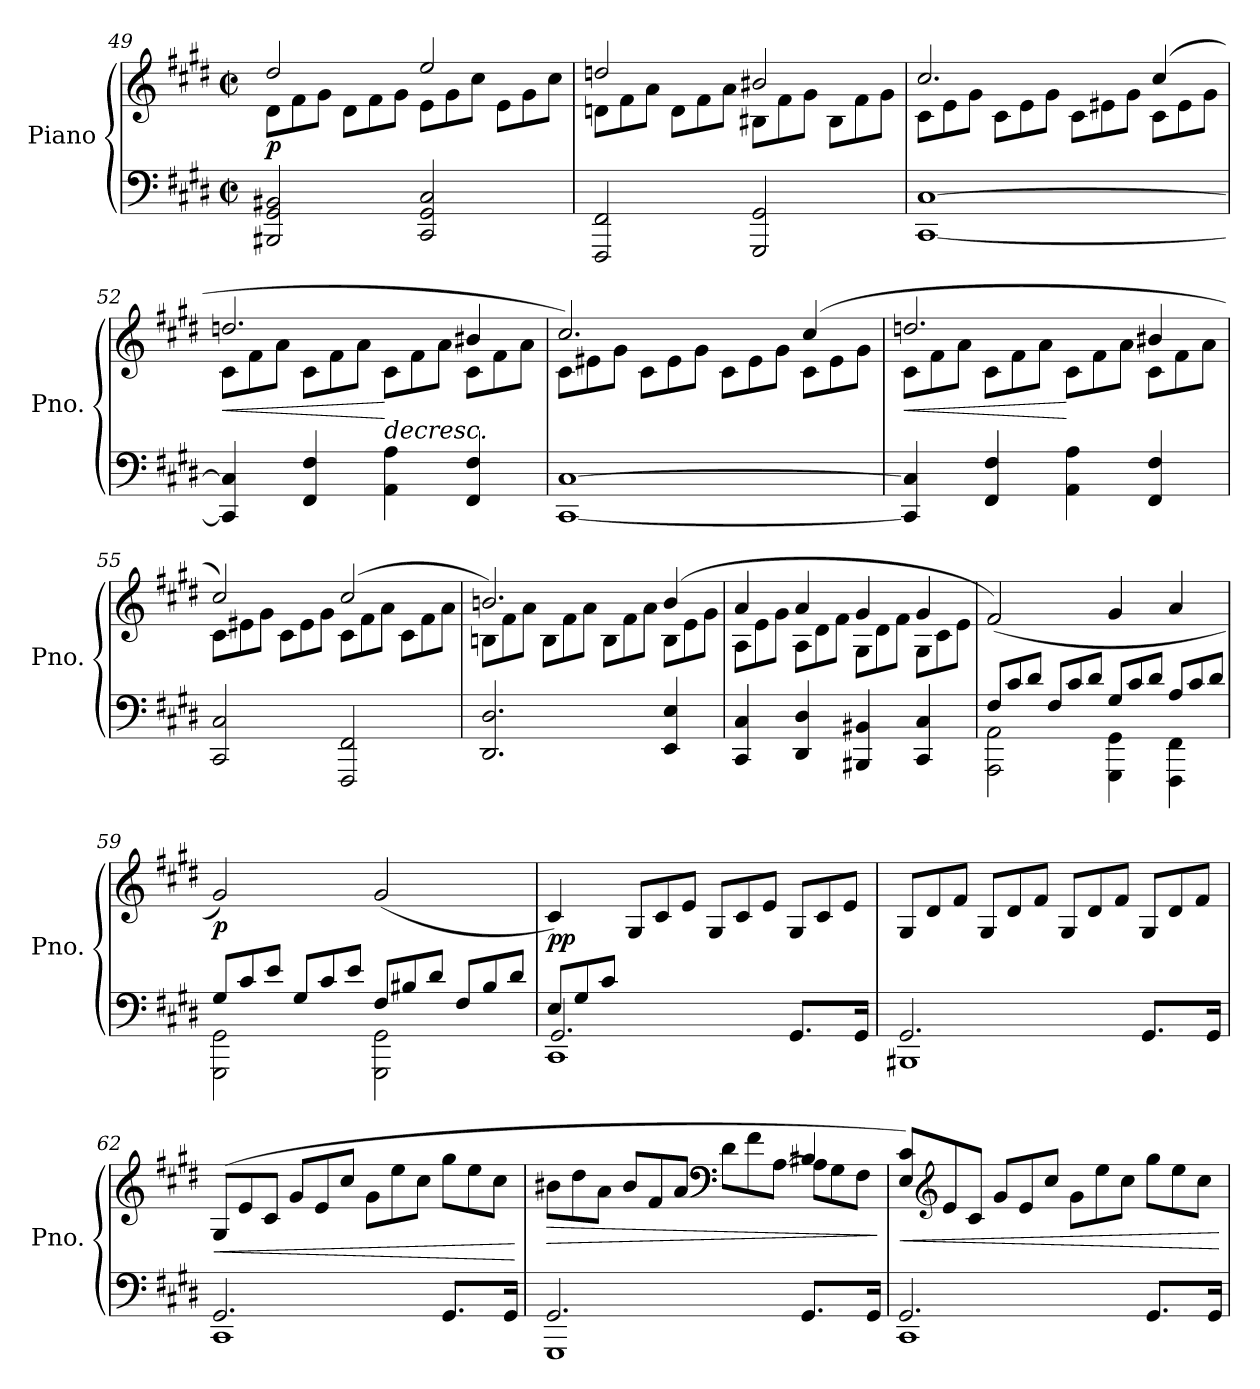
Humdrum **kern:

**kern	**kern	**dynam
*part1	*part1	*part1
*staff2	*staff1	*staff1/2
*I"Piano	*	*
*I'Pno.	*	*
*clefF4	*clefG2	*
*k[f#c#g#d#]	*k[f#c#g#d#]	*
*M2/2	*M2/2	*
*met(c|)	*met(c|)	*
=49	=49	=49
*	*^	*
*	*	*Xtuplet	*
!	!	!	!LO:DY:b
2BBB#X/ 2GG#/ 2BB#X/	2dd#/	12d#\L	p
.	.	12f#\	.
.	.	12g#\J	.
.	.	12d#\L	.
.	.	12f#\	.
.	.	12g#\J	.
2CC#/ 2GG#/ 2C#/	2ee/	12e\L	.
.	.	12g#\	.
.	.	12cc#\J	.
.	.	12e\L	.
.	.	12g#\	.
.	.	12cc#\J	.
!!LO:LB:g=z	!!
=50	=50	=50	=50
2FFF#/ 2FF#/	2ddn/	12dn\L	.
.	.	12f#\	.
.	.	12a\J	.
.	.	12d\L	.
.	.	12f#\	.
.	.	12a\J	.
2GGG#/ 2GG#/	2b#X/	12B#X\L	.
.	.	12f#\	.
.	.	12g#\J	.
.	.	12B#\L	.
.	.	12f#\	.
.	.	12g#\J	.
=51	=51	=51	=51
[1CC# [1C#	2.cc#/	12c#\L	.
.	.	12e\	.
.	.	12g#\J	.
.	.	12c#\L	.
.	.	12e\	.
.	.	12g#\J	.
.	.	12c#\L	.
.	.	12e#X\	.
.	.	12g#\J	.
.	(>4cc#/	12c#\L	.
.	.	12e#\	.
.	.	12g#\J	.
=52	=52	=52	=52
!	!	!	!LO:HP:b
4CC#/] 4C#/]	2.ddn/	12c#\L	<
.	.	12f#\	.
.	.	12a\J	.
4FF#/ 4F#/	.	12c#\L	.
.	.	12f#\	.
.	.	12a\J	.
!	!	!	!LO:HP:n=1:b
4AA\ 4A\	.	12c#\L	[ >
.	.	12f#\	.
.	.	12a\J	.
4FF#/ 4F#/	4b#X/	12c#\L	.
.	.	12f#\	.
.	.	12a\J	.
=53	=53	=53	=53
[1CC# [1C#	2.cc#/)	12c#\L	.
.	.	12e#X\	.
.	.	12g#\J	.
.	.	12c#\L	.
.	.	12e#\	.
.	.	12g#\J	.
.	.	12c#\L	.
.	.	12e#\	.
.	.	12g#\J	.
.	(>4cc#/	12c#\L	.
.	.	12e#\	.
.	.	12g#\J	.
!!LO:LB:g=z	!!
=54	=54	=54	=54
!	!	!	!LO:HP:b
4CC#/] 4C#/]	2.ddn/	12c#\L	<
.	.	12f#\	.
.	.	12a\J	.
4FF#/ 4F#/	.	12c#\L	.
.	.	12f#\	.
.	.	12a\J	.
4AA\ 4A\	.	12c#\L	[
.	.	12f#\	.
.	.	12a\J	.
4FF#/ 4F#/	4b#X/	12c#\L	.
.	.	12f#\	.
.	.	12a\J	.
*	*v	*v	*
.	.	]
=55	=55	=55
*	*^	*
2CC#/ 2C#/	2cc#/)	12c#\L	.
.	.	12e#X\	.
.	.	12g#\J	.
.	.	12c#\L	.
.	.	12e#\	.
.	.	12g#\J	.
2FFF#/ 2FF#/	(>2cc#/	12c#\L	.
.	.	12f#\	.
.	.	12a\J	.
.	.	12c#\L	.
.	.	12f#\	.
.	.	12a\J	.
=56	=56	=56	=56
2.DD#/ 2.D#/	2.bn/)	12Bn\L	.
.	.	12f#\	.
.	.	12a\J	.
.	.	12B\L	.
.	.	12f#\	.
.	.	12a\J	.
.	.	12B\L	.
.	.	12f#\	.
.	.	12a\J	.
4EE/ 4E/	(>4b/	12B\L	.
.	.	12e\	.
.	.	12g#\J	.
!!LO:LB:g=z	!!
=57	=57	=57	=57
4CC#/ 4C#/	4a/	12A\L	.
.	.	12e\	.
.	.	12g#\J	.
4DD#/ 4D#/	4a/	12A\L	.
.	.	12d#\	.
.	.	12f#\J	.
4BBB#X/ 4BB#X/	4g#/	12G#\L	.
.	.	12d#\	.
.	.	12f#\J	.
4CC#/ 4C#/	4g#/	12G#\L	.
.	.	12c#\	.
.	.	12e\J	.
*	*v	*v	*
=58	=58	=58
*Xtuplet	*	*
*^	*^	*
!	!	!LO:TX:b:i:t=cresc.	!	!
*	*	*v	*v	*
12F#/L	2AAA\ 2AA\	(>2f#/)	.
12c#/	.	.	.
12d#/J	.	.	.
12F#/L	.	.	.
12c#/	.	.	.
12d#/J	.	.	.
12G#/L	4GGG#\ 4GG#\	4g#/	.
12c#/	.	.	.
12d#/J	.	.	.
12A/L	4FFF#\ 4FF#\	4a/	.
12c#/	.	.	.
12d#/J	.	.	.
=59	=59	=59	=59
!	!	!	!LO:DY:b
12G#/L	2GGG#\ 2GG#\	2g#/)	p
12c#/	.	.	.
12e/J	.	.	.
12G#/L	.	.	.
12c#/	.	.	.
12e/J	.	.	.
12F#/L	2GGG#\ 2GG#\	(>2g#/	.
12B#X/	.	.	.
12d#/J	.	.	.
12F#/L	.	.	.
12B#/	.	.	.
12d#/J	.	.	.
=60	=60	=60	=60
*	*^	*^	*
!	!	!	!	!	!LO:DY:b
12E/L	2.GG#/	1CC#	4c#/)	4ryy	pp
12G#/	.	.	.	.	.
12c#/J	.	.	.	.	.
2.ryy	.	.	4ryy	12G#/L	.
.	.	.	.	12c#/	.
.	.	.	.	12e/J	.
.	.	.	2ryy	12G#/L	.
.	.	.	.	12c#/	.
.	.	.	.	12e/J	.
.	8.GG#/L	.	.	12G#/L	.
.	.	.	.	12c#/	.
.	.	.	.	12e/J	.
.	16GG#/Jk	.	.	.	.
*	*v	*v	*	*	*
*	*	*v	*v	*
!!LO:LB:g=z
=61	=61	=61	=61
2.GG#/	1BBB#X	12G#/L	.
.	.	12d#/	.
.	.	12f#/J	.
.	.	12G#/L	.
.	.	12d#/	.
.	.	12f#/J	.
.	.	12G#/L	.
.	.	12d#/	.
.	.	12f#/J	.
8.GG#/L	.	12G#/L	.
.	.	12d#/	.
.	.	12f#/J	.
16GG#/Jk	.	.	.
=62	=62	=62	=62
!	!	!	!LO:HP:b
2.GG#/	1CC#	(>12G#/L	<
.	.	12e/	.
.	.	12c#/J	.
.	.	12g#/L	.
.	.	12e/	.
.	.	12cc#/J	.
.	.	12g#\L	.
.	.	12ee\	.
.	.	12cc#\J	.
8.GG#/L	.	12gg#\L	.
.	.	12ee\	.
.	.	12cc#\J	.
16GG#/Jk	.	.	.
*v	*v	*	*
.	.	[
=63	=63	=63
*^	*	*
!	!	!	!LO:HP:b
*	*	*^	*
2.GG#/	1GGG#	4ryy	12b#X\L	>
.	.	.	12dd#\	.
.	.	.	12a\J	.
.	.	4ryy	12b#/L	.
.	.	.	12f#/	.
.	.	.	12a/J	.
*	*	*clefF4	*	*
.	.	4ryy	12d#\L	.
.	.	.	12f#\	.
.	.	.	[12A\J	.
8.GG#/L	.	4B#X/	12A\L]	.
.	.	.	12G#\	.
.	.	.	12F#\J	.
16GG#/Jk	.	.	.	.
*v	*v	*	*	*
*	*v	*v	*
.	.	]
=64	=64	=64
*^	*	*
!	!	!	!LO:HP:b
2.GG#/	1CC#	12E/ 12c#/L)	<
*	*	*clefG2	*
.	.	12e/	.
.	.	12c#/J	.
.	.	12g#/L	.
.	.	12e/	.
.	.	12cc#/J	.
.	.	12g#\L	.
.	.	12ee\	.
.	.	12cc#\J	.
8.GG#/L	.	12gg#\L	.
.	.	12ee\	.
.	.	12cc#\J	.
16GG#/Jk	.	.	.
*v	*v	*	*
.	.	[
=	=	=
*-	*-	*-
